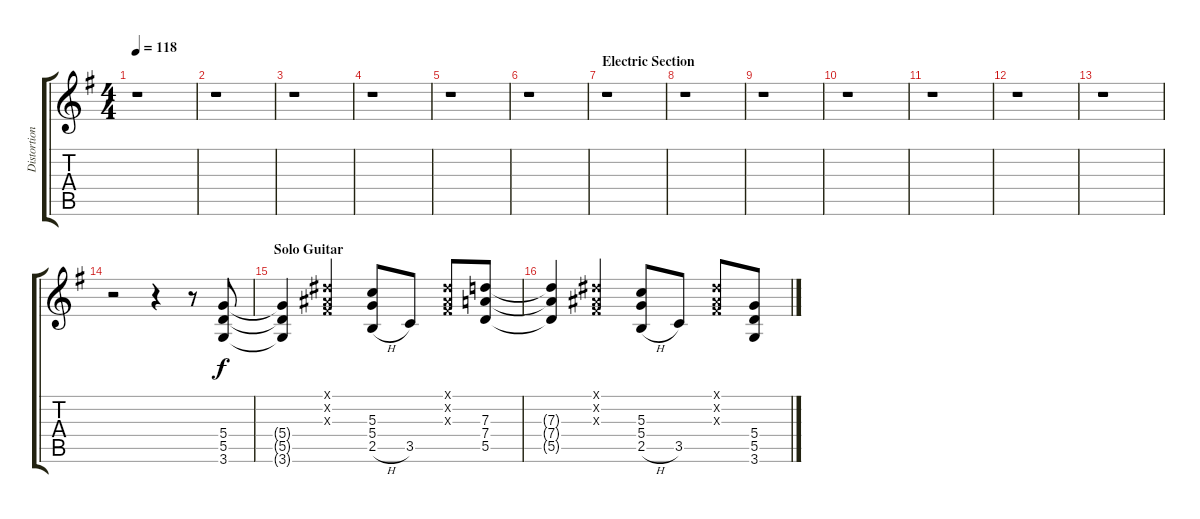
\track ("Distortion Guitar" "Distortion") {instrument distortionguitar}
\staff {score tabs}
\tuning (E4 B3 G3 D3 A2 E2) {hide}
\ts (4 4)
\tempo 118
\clef g2
\ks g
r.1{dy f} |
r.1 |
r.1 |
r.1 |
r.1 |
r.1 |
\section ("" "Electric Section")
r.1 |
r.1 |
r.1 |
r.1 |
r.1 |
r.1 |
r.1 |
r.2 r.4 r.8 (5.4 5.5 3.6).8 |
\section ("" "Solo Guitar")
(5.4{t} 5.5{t} 3.6{t}).4 (-1.1{x} -1.2{x} -1.3{x}).4 (5.3 5.4 2.5{h}).8 3.5.8 (-1.1{x} -1.2{x} -1.3{x}).8 (7.3 7.4 5.5).8 |
(7.3{t} 7.4{t} 5.5{t}).4 (-1.1{x} -1.2{x} -1.3{x}).4 (5.3 5.4 2.5{h}).8 3.5.8 (-1.1{x} -1.2{x} -1.3{x}).8 (5.4 5.5 3.6).8
